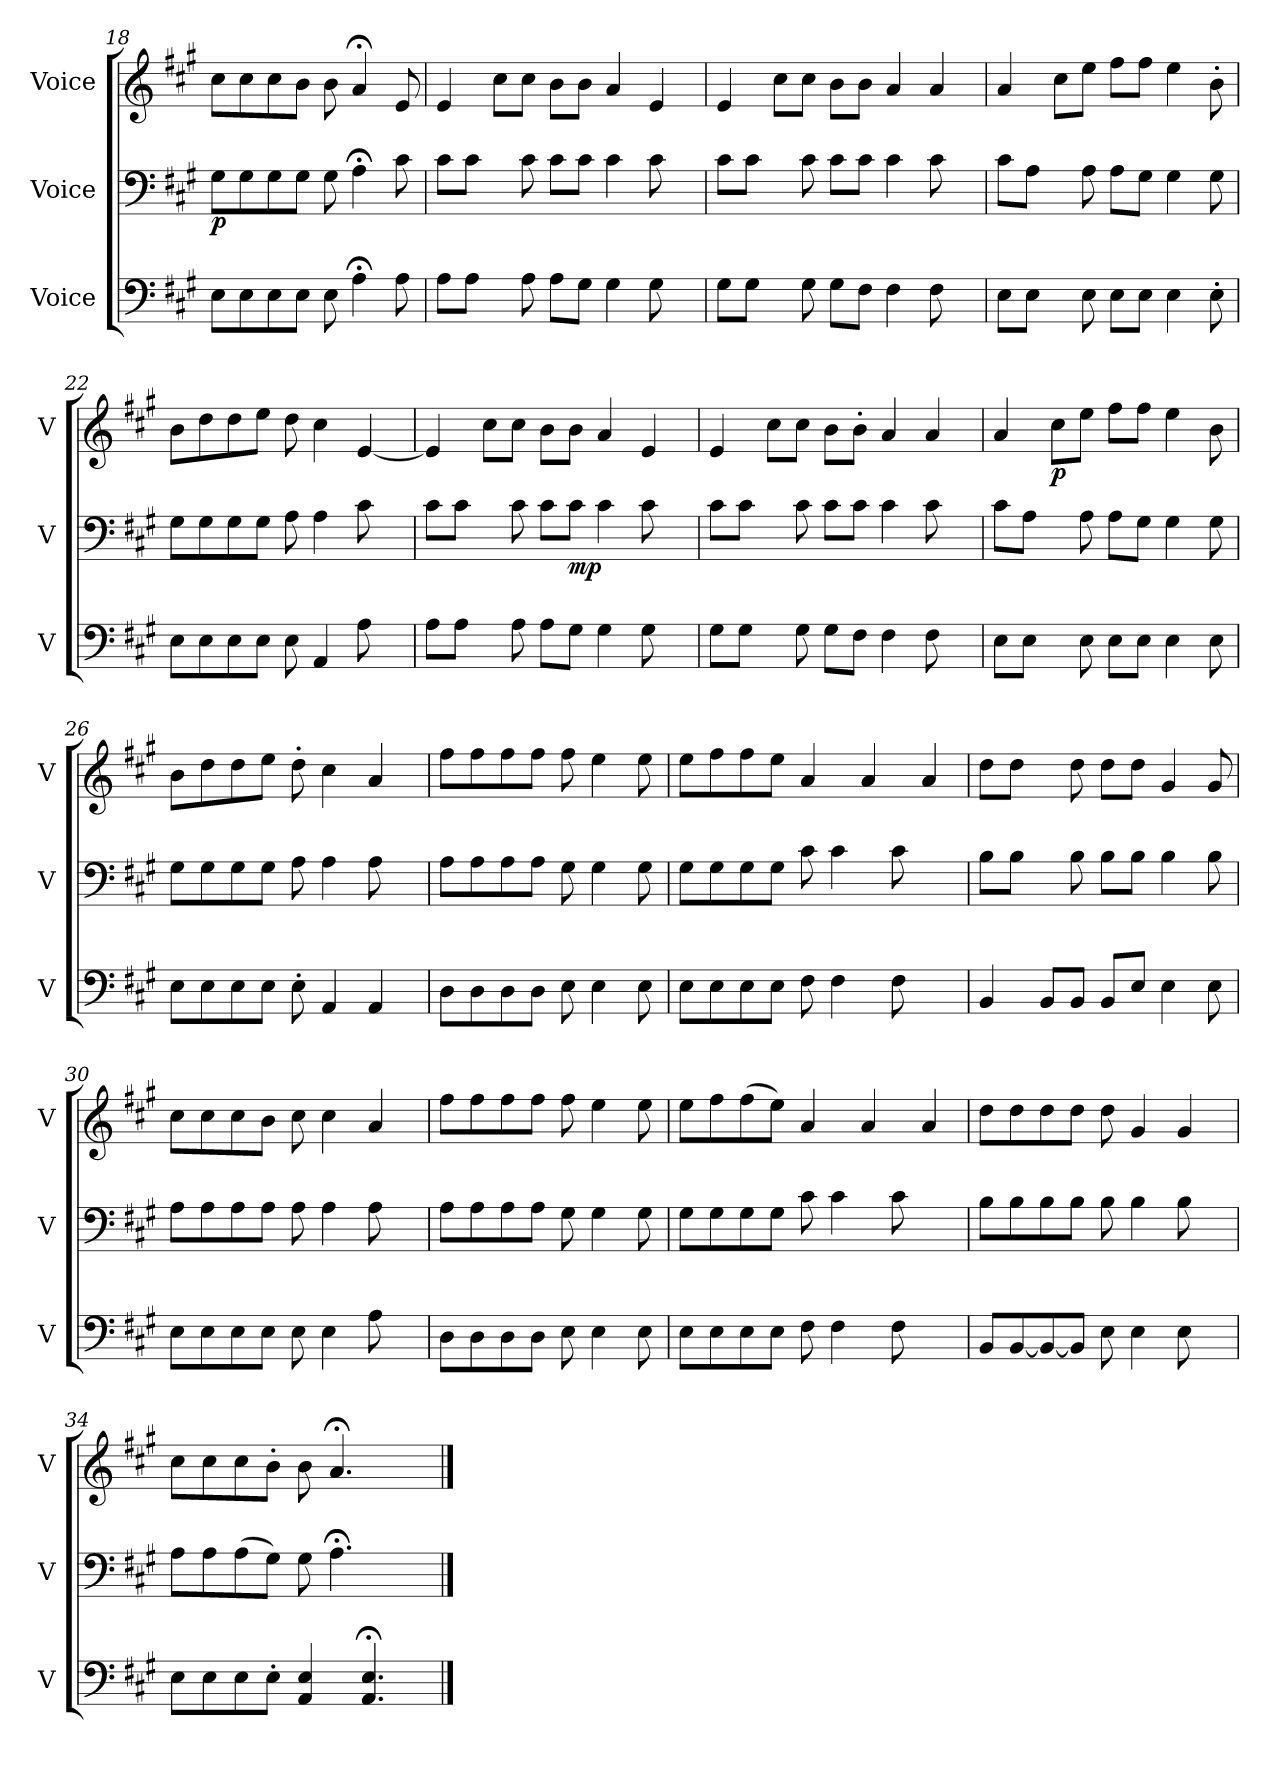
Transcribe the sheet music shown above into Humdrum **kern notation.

**kern	**kern	**dynam	**kern	**dynam
*part3	*part2	*part2	*part1	*part1
*staff3	*staff2	*staff2	*staff1	*staff1
*I"Voice	*I"Voice	*	*I"Voice	*
*I'V	*I'V	*	*I'V	*
!!LO:PB:g=z
*clefF4	*clefF4	*	*clefG2	*
*k[f#c#g#]	*k[f#c#g#]	*	*k[f#c#g#]	*
=18	=18	=18	=18	=18
!	!	!LO:DY:b	!	!
8E\L	8G#\L	p	8cc#\L	.
8E\	8G#\	.	8cc#\	.
8E\	8G#\	.	8cc#\	.
8E\J	8G#\J	.	8b\J	.
8E\	8G#\	.	8b\	.
4A;<\	4A;<\	.	4a;</	.
8A\	8c#\	.	8e/	.
=19	=19	=19	=19	=19
8A\L	8c#\L	.	4e/	.
8A\J	8c#\J	.	.	.
8ryy	8ryy	.	8cc#\L	.
8A\	8c#\	.	8cc#\J	.
8A\L	8c#\L	.	8b\L	.
8G#\J	8c#\J	.	8b\J	.
4G#\	4c#\	.	4a/	.
8G#\	8c#\	.	4e/	.
8ryy	8ryy	.	.	.
!!LO:LB:g=z
=20	=20	=20	=20	=20
8G#\L	8c#\L	.	4e/	.
8G#\J	8c#\J	.	.	.
8ryy	8ryy	.	8cc#\L	.
8G#\	8c#\	.	8cc#\J	.
8G#\L	8c#\L	.	8b\L	.
8F#\J	8c#\J	.	8b\J	.
4F#\	4c#\	.	4a/	.
8F#\	8c#\	.	4a/	.
8ryy	8ryy	.	.	.
=21	=21	=21	=21	=21
8E\L	8c#\L	.	4a/	.
8E\J	8A\J	.	.	.
8ryy	8ryy	.	8cc#\L	.
8E\	8A\	.	8ee\J	.
8E\L	8A\L	.	8ff#\L	.
8E\J	8G#\J	.	8ff#\J	.
4E\	4G#\	.	4ee\	.
8E'\	8G#\	.	8b'\	.
!!LO:LB:g=z
=22	=22	=22	=22	=22
8E\L	8G#\L	.	8b\L	.
8E\	8G#\	.	8dd\	.
8E\	8G#\	.	8dd\	.
8E\J	8G#\J	.	8ee\J	.
8E\	8A\	.	8dd\	.
4AA/	4A\	.	4cc#\	.
8A\	8c#\	.	[4e/	.
8ryy	8ryy	.	.	.
=23	=23	=23	=23	=23
8A\L	8c#\L	.	4e/]	.
8A\J	8c#\J	.	.	.
8ryy	8ryy	.	8cc#\L	.
8A\	8c#\	.	8cc#\J	.
8A\L	8c#\L	.	8b\L	.
!	!	!LO:DY:b	!	!
8G#\J	8c#\J	mp	8b\J	.
4G#\	4c#\	.	4a/	.
8G#\	8c#\	.	4e/	.
8ryy	8ryy	.	.	.
!!LO:LB:g=z
=24	=24	=24	=24	=24
8G#\L	8c#\L	.	4e/	.
8G#\J	8c#\J	.	.	.
8ryy	8ryy	.	8cc#\L	.
8G#\	8c#\	.	8cc#\J	.
8G#\L	8c#\L	.	8b\L	.
8F#\J	8c#\J	.	8b'\J	.
4F#\	4c#\	.	4a/	.
8F#\	8c#\	.	4a/	.
8ryy	8ryy	.	.	.
=25	=25	=25	=25	=25
8E\L	8c#\L	.	4a/	.
8E\J	8A\J	.	.	.
!	!	!	!	!LO:DY:b
8ryy	8ryy	.	8cc#\L	p
8E\	8A\	.	8ee\J	.
8E\L	8A\L	.	8ff#\L	.
8E\J	8G#\J	.	8ff#\J	.
4E\	4G#\	.	4ee\	.
8E\	8G#\	.	8b\	.
!!LO:PB:g=z
=26	=26	=26	=26	=26
8E\L	8G#\L	.	8b\L	.
8E\	8G#\	.	8dd\	.
8E\	8G#\	.	8dd\	.
8E\J	8G#\J	.	8ee\J	.
8E'\	8A\	.	8dd'\	.
4AA/	4A\	.	4cc#\	.
4AA/	8A\	.	4a/	.
.	8ryy	.	.	.
=27	=27	=27	=27	=27
8D\L	8A\L	.	8ff#\L	.
8D\	8A\	.	8ff#\	.
8D\	8A\	.	8ff#\	.
8D\J	8A\J	.	8ff#\J	.
8E\	8G#\	.	8ff#\	.
4E\	4G#\	.	4ee\	.
8E\	8G#\	.	8ee\	.
!!LO:LB:g=z
=28	=28	=28	=28	=28
8E\L	8G#\L	.	8ee\L	.
8E\	8G#\	.	8ff#\	.
8E\	8G#\	.	8ff#\	.
8E\J	8G#\J	.	8ee\J	.
8F#\	8c#\	.	4a/	.
4F#\	4c#\	.	.	.
.	.	.	4a/	.
8F#\	8c#\	.	.	.
4ryy	4ryy	.	4a/	.
=29	=29	=29	=29	=29
4BB/	8B\L	.	8dd\L	.
.	8B\J	.	8dd\J	.
8BB/L	8ryy	.	8ryy	.
8BB/J	8B\	.	8dd\	.
8BB/L	8B\L	.	8dd\L	.
8E/J	8B\J	.	8dd\J	.
4E\	4B\	.	4g#/	.
8E\	8B\	.	8g#/	.
!!LO:LB:g=z
=30	=30	=30	=30	=30
8E\L	8A\L	.	8cc#\L	.
8E\	8A\	.	8cc#\	.
8E\	8A\	.	8cc#\	.
8E\J	8A\J	.	8b\J	.
8E\	8A\	.	8cc#\	.
4E\	4A\	.	4cc#\	.
8A\	8A\	.	4a/	.
8ryy	8ryy	.	.	.
=31	=31	=31	=31	=31
8D\L	8A\L	.	8ff#\L	.
8D\	8A\	.	8ff#\	.
8D\	8A\	.	8ff#\	.
8D\J	8A\J	.	8ff#\J	.
8E\	8G#\	.	8ff#\	.
4E\	4G#\	.	4ee\	.
8E\	8G#\	.	8ee\	.
!!LO:LB:g=z
=32	=32	=32	=32	=32
8E\L	8G#\L	.	8ee\L	.
8E\	8G#\	.	8ff#\	.
8E\	8G#\	.	(<8ff#\	.
8E\J	8G#\J	.	8ee\J)	.
8F#\	8c#\	.	4a/	.
4F#\	4c#\	.	.	.
.	.	.	4a/	.
8F#\	8c#\	.	.	.
4ryy	4ryy	.	4a/	.
=33	=33	=33	=33	=33
8BB/L	8B\L	.	8dd\L	.
[8BB/	8B\	.	8dd\	.
8BB/_	8B\	.	8dd\	.
8BB/J]	8B\J	.	8dd\J	.
8E\	8B\	.	8dd\	.
4E\	4B\	.	4g#/	.
8E\	8B\	.	4g#/	.
8ryy	8ryy	.	.	.
=34	=34	=34	=34	=34
8E\L	8A\L	.	8cc#\L	.
8E\	8A\	.	8cc#\	.
8E\	(<8A\	.	8cc#\	.
8E'\J	8G#\J)	.	8b'\J	.
4AA/ 4E/	8G#\	.	8b\	.
.	4.A;<\	.	4.a;</	.
4.AA/;< 4.E/;<	.	.	.	.
.	8ryy	.	8ryy	.
==	==	==	==	==
*-	*-	*-	*-	*-
